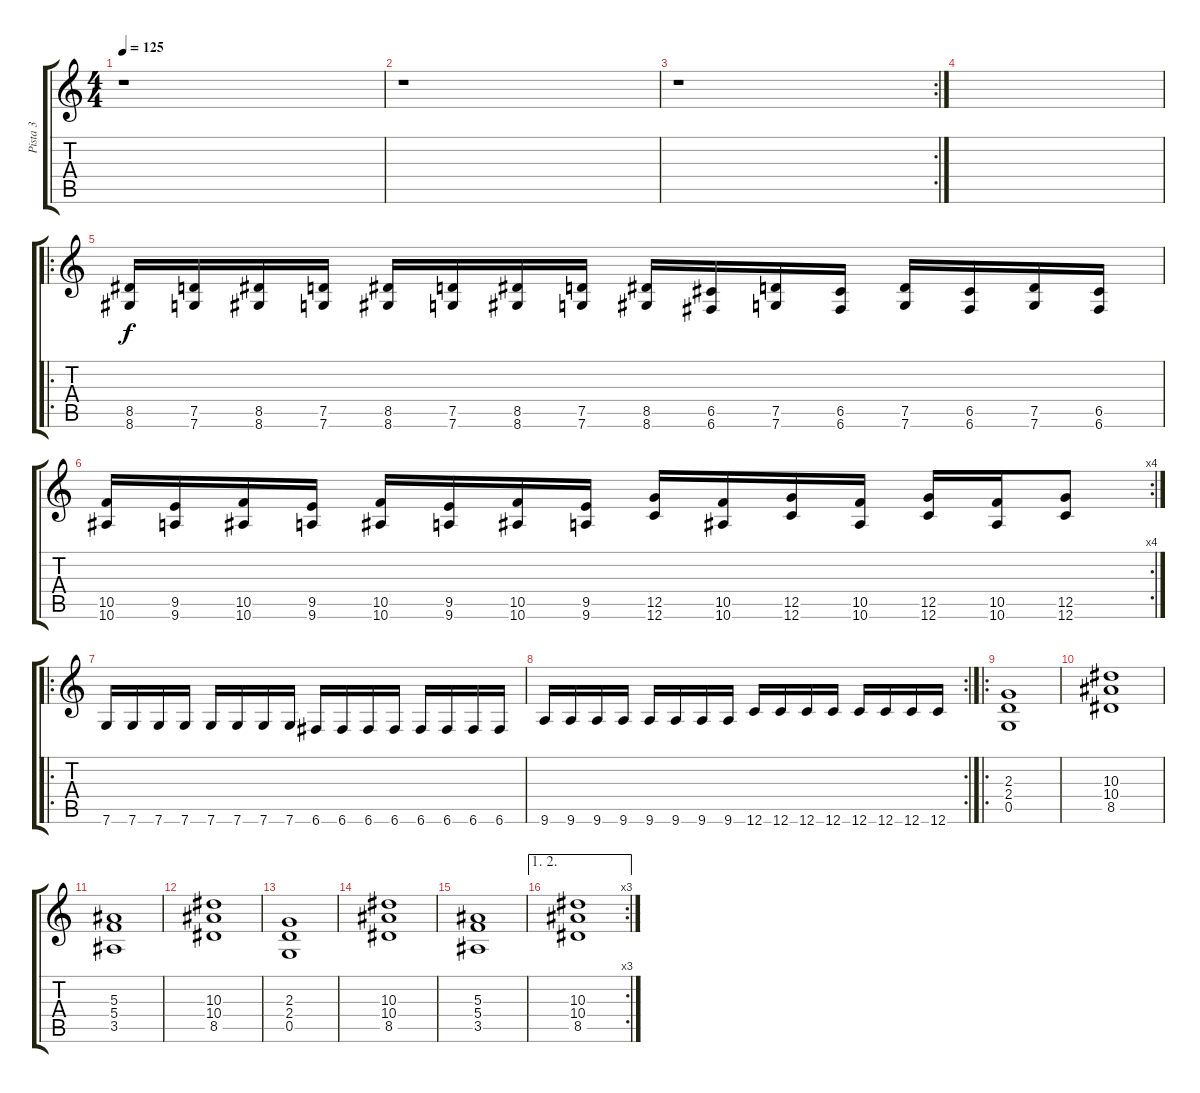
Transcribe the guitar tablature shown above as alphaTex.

\track ("Pista 3" "Pista 3") {instrument distortionguitar}
\staff {score tabs}
\tuning (D4 A3 F3 C3 G2 C2) {hide}
\ts (4 4)
\tempo 125
\clef g2
\ks c
r.1{dy f} |
r.1 |
\rc 2
r.1 |
|
\ro
(8.5 8.6).16 (7.5 7.6).16 (8.5 8.6).16 (7.5 7.6).16 (8.5 8.6).16 (7.5 7.6).16 (8.5 8.6).16 (7.5 7.6).16 (8.5 8.6).16 (6.5 6.6).16 (7.5 7.6).16 (6.5 6.6).16 (7.5 7.6).16 (6.5 6.6).16 (7.5 7.6).16 (6.5 6.6).16 |
\rc 4
(10.5 10.6).16 (9.5 9.6).16 (10.5 10.6).16 (9.5 9.6).16 (10.5 10.6).16 (9.5 9.6).16 (10.5 10.6).16 (9.5 9.6).16 (12.5 12.6).16 (10.5 10.6).16 (12.5 12.6).16 (10.5 10.6).16 (12.5 12.6).16 (10.5 10.6).16 (12.5 12.6).8 |
\ro
7.6.16 7.6.16 7.6.16 7.6.16 7.6.16 7.6.16 7.6.16 7.6.16 6.6.16 6.6.16 6.6.16 6.6.16 6.6.16 6.6.16 6.6.16 6.6.16 |
\rc 2
9.6.16 9.6.16 9.6.16 9.6.16 9.6.16 9.6.16 9.6.16 9.6.16 12.6.16 12.6.16 12.6.16 12.6.16 12.6.16 12.6.16 12.6.16 12.6.16 |
\ro
(2.3 2.4 0.5).1 |
(10.3 10.4 8.5).1 |
(5.3 5.4 3.5).1 |
(10.3 10.4 8.5).1 |
(2.3 2.4 0.5).1 |
(10.3 10.4 8.5).1 |
(5.3 5.4 3.5).1 |
\ae (1 2)
\rc 3
(10.3 10.4 8.5).1
